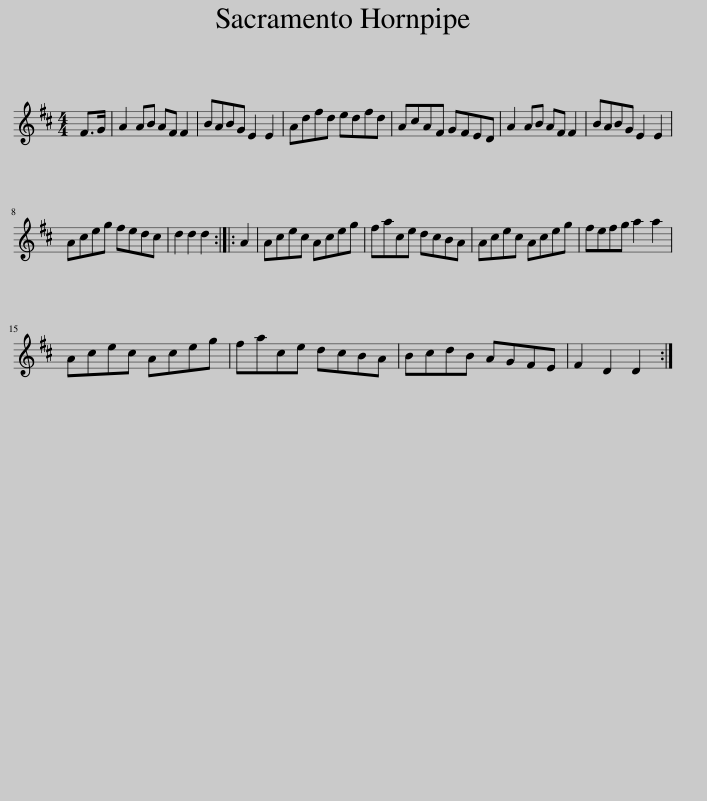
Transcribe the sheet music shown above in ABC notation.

X:1
L:1/8
M:4/4
I:linebreak $
K:D
V:1 treble
V:1
 F>G | A2 AB AF F2 | BABG E2 E2 | Adfd edfd | AcAF GFED | %5
 A2 AB AF F2 | BABG E2 E2 |$ Aceg fedc | d2 d2 d2 :: A2 | %10
 Acec Aceg | face dcBA | Acec Aceg | fefg a2 a2 |$ Acec Aceg | %15
 face dcBA | BcdB AGFE | F2 D2 D2 :| %18
